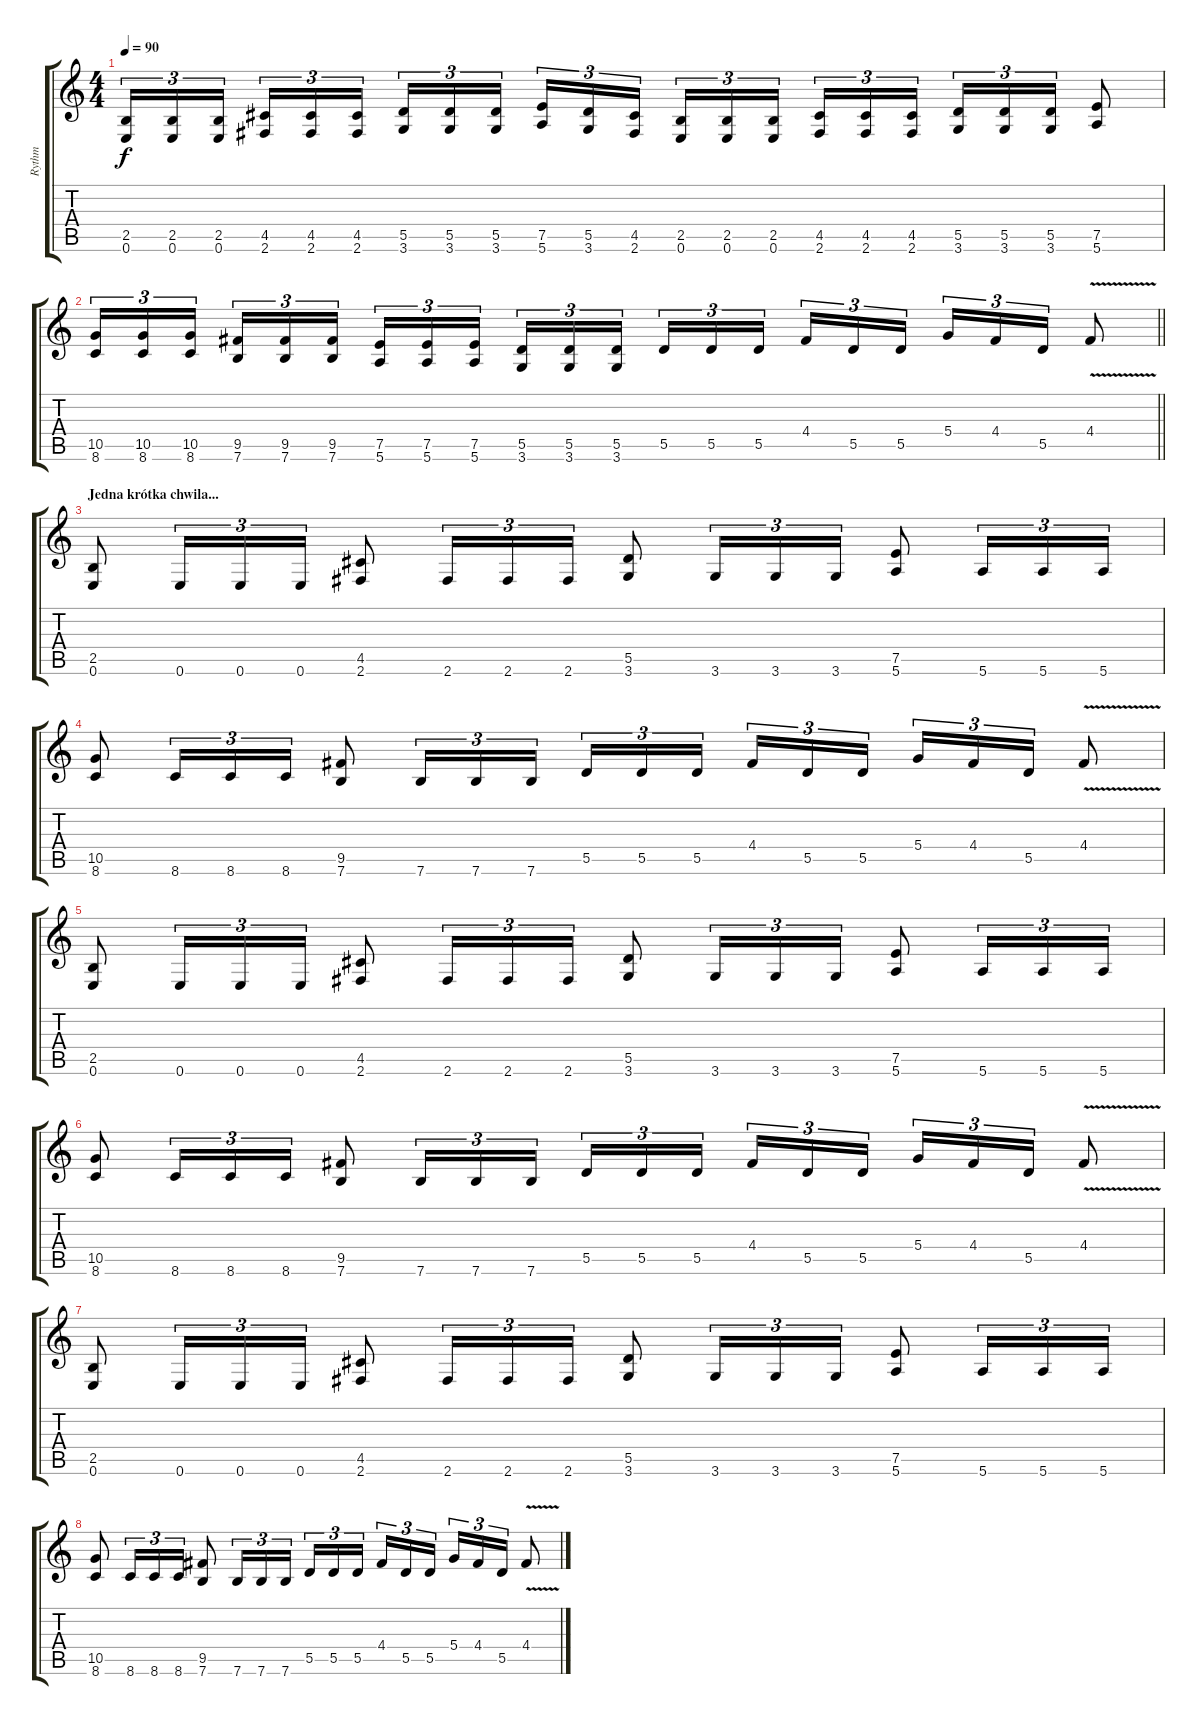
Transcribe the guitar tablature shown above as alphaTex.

\track ("Rythm" "Rythm") {instrument distortionguitar}
\staff {score tabs}
\tuning (E4 B3 G3 D3 A2 E2) {hide}
\ts (4 4)
\tempo 90
\clef g2
\ks c
(2.5 0.6).16{tu (3 2) dy f} (2.5 0.6).16{tu (3 2)} (2.5 0.6).16{tu (3 2) beam splitsecondary} (4.5 2.6).16{tu (3 2)} (4.5 2.6).16{tu (3 2)} (4.5 2.6).16{tu (3 2)} (5.5 3.6).16{tu (3 2)} (5.5 3.6).16{tu (3 2)} (5.5 3.6).16{tu (3 2) beam splitsecondary} (7.5 5.6).16{tu (3 2)} (5.5 3.6).16{tu (3 2)} (4.5 2.6).16{tu (3 2)} (2.5 0.6).16{tu (3 2)} (2.5 0.6).16{tu (3 2)} (2.5 0.6).16{tu (3 2) beam splitsecondary} (4.5 2.6).16{tu (3 2)} (4.5 2.6).16{tu (3 2)} (4.5 2.6).16{tu (3 2)} (5.5 3.6).16{tu (3 2)} (5.5 3.6).16{tu (3 2)} (5.5 3.6).16{tu (3 2)} (7.5 5.6).8 |
\barLineRight lightlight
(10.5 8.6).16{tu (3 2)} (10.5 8.6).16{tu (3 2)} (10.5 8.6).16{tu (3 2) beam splitsecondary} (9.5 7.6).16{tu (3 2)} (9.5 7.6).16{tu (3 2)} (9.5 7.6).16{tu (3 2)} (7.5 5.6).16{tu (3 2)} (7.5 5.6).16{tu (3 2)} (7.5 5.6).16{tu (3 2) beam splitsecondary} (5.5 3.6).16{tu (3 2)} (5.5 3.6).16{tu (3 2)} (5.5 3.6).16{tu (3 2)} 5.5.16{tu (3 2)} 5.5.16{tu (3 2)} 5.5.16{tu (3 2) beam splitsecondary} 4.4.16{tu (3 2)} 5.5.16{tu (3 2)} 5.5.16{tu (3 2)} 5.4.16{tu (3 2)} 4.4.16{tu (3 2)} 5.5.16{tu (3 2)} 4.4{v}.8 |
\section ("" "Jedna krótka chwila...")
(2.5 0.6).8 0.6.16{tu (3 2)} 0.6.16{tu (3 2)} 0.6.16{tu (3 2)} (4.5 2.6).8 2.6.16{tu (3 2)} 2.6.16{tu (3 2)} 2.6.16{tu (3 2)} (5.5 3.6).8 3.6.16{tu (3 2)} 3.6.16{tu (3 2)} 3.6.16{tu (3 2)} (7.5 5.6).8 5.6.16{tu (3 2)} 5.6.16{tu (3 2)} 5.6.16{tu (3 2)} |
(10.5 8.6).8 8.6.16{tu (3 2)} 8.6.16{tu (3 2)} 8.6.16{tu (3 2)} (9.5 7.6).8 7.6.16{tu (3 2)} 7.6.16{tu (3 2)} 7.6.16{tu (3 2)} 5.5.16{tu (3 2)} 5.5.16{tu (3 2)} 5.5.16{tu (3 2) beam splitsecondary} 4.4.16{tu (3 2)} 5.5.16{tu (3 2)} 5.5.16{tu (3 2)} 5.4.16{tu (3 2)} 4.4.16{tu (3 2)} 5.5.16{tu (3 2)} 4.4{v}.8 |
(2.5 0.6).8 0.6.16{tu (3 2)} 0.6.16{tu (3 2)} 0.6.16{tu (3 2)} (4.5 2.6).8 2.6.16{tu (3 2)} 2.6.16{tu (3 2)} 2.6.16{tu (3 2)} (5.5 3.6).8 3.6.16{tu (3 2)} 3.6.16{tu (3 2)} 3.6.16{tu (3 2)} (7.5 5.6).8 5.6.16{tu (3 2)} 5.6.16{tu (3 2)} 5.6.16{tu (3 2)} |
(10.5 8.6).8 8.6.16{tu (3 2)} 8.6.16{tu (3 2)} 8.6.16{tu (3 2)} (9.5 7.6).8 7.6.16{tu (3 2)} 7.6.16{tu (3 2)} 7.6.16{tu (3 2)} 5.5.16{tu (3 2)} 5.5.16{tu (3 2)} 5.5.16{tu (3 2) beam splitsecondary} 4.4.16{tu (3 2)} 5.5.16{tu (3 2)} 5.5.16{tu (3 2)} 5.4.16{tu (3 2)} 4.4.16{tu (3 2)} 5.5.16{tu (3 2)} 4.4{v}.8 |
(2.5 0.6).8 0.6.16{tu (3 2)} 0.6.16{tu (3 2)} 0.6.16{tu (3 2)} (4.5 2.6).8 2.6.16{tu (3 2)} 2.6.16{tu (3 2)} 2.6.16{tu (3 2)} (5.5 3.6).8 3.6.16{tu (3 2)} 3.6.16{tu (3 2)} 3.6.16{tu (3 2)} (7.5 5.6).8 5.6.16{tu (3 2)} 5.6.16{tu (3 2)} 5.6.16{tu (3 2)} |
(10.5 8.6).8 8.6.16{tu (3 2)} 8.6.16{tu (3 2)} 8.6.16{tu (3 2)} (9.5 7.6).8 7.6.16{tu (3 2)} 7.6.16{tu (3 2)} 7.6.16{tu (3 2)} 5.5.16{tu (3 2)} 5.5.16{tu (3 2)} 5.5.16{tu (3 2) beam splitsecondary} 4.4.16{tu (3 2)} 5.5.16{tu (3 2)} 5.5.16{tu (3 2)} 5.4.16{tu (3 2)} 4.4.16{tu (3 2)} 5.5.16{tu (3 2)} 4.4{v}.8
